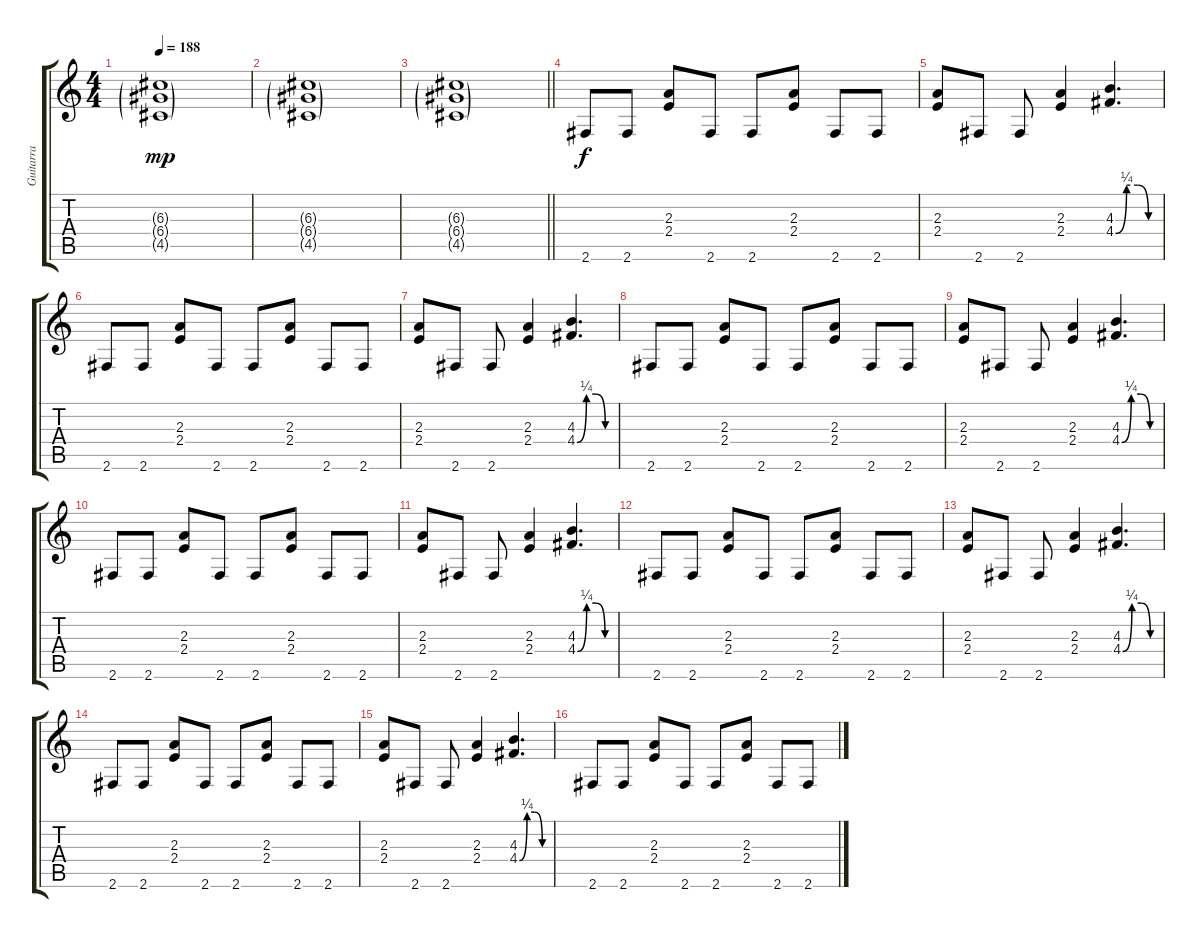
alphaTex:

\track ("Guitarra" "Guitarra") {instrument distortionguitar}
\staff {score tabs}
\tuning (E4 B3 G3 D3 A2 E2) {hide}
\ts (4 4)
\tempo 188
\clef g2
\ks c
(6.3{g} 6.4{g} 4.5{g}).1{dy mp} |
(6.3{g} 6.4{g} 4.5{g}).1 |
\barLineRight lightlight
(6.3{g} 6.4{g} 4.5{g}).1 |
2.6.8{dy f} 2.6.8 (2.3 2.4).8 2.6.8 2.6.8 (2.3 2.4).8 2.6.8 2.6.8 |
(2.3 2.4).8 2.6.8 2.6.8 (2.3 2.4).4 (4.3 4.4{be (custom 0 0 15 1 30 1 45 0 60 0)}).4{d} |
2.6.8 2.6.8 (2.3 2.4).8 2.6.8 2.6.8 (2.3 2.4).8 2.6.8 2.6.8 |
(2.3 2.4).8 2.6.8 2.6.8 (2.3 2.4).4 (4.3 4.4{be (custom 0 0 15 1 30 1 45 0 60 0)}).4{d} |
2.6.8 2.6.8 (2.3 2.4).8 2.6.8 2.6.8 (2.3 2.4).8 2.6.8 2.6.8 |
(2.3 2.4).8 2.6.8 2.6.8 (2.3 2.4).4 (4.3 4.4{be (custom 0 0 15 1 30 1 45 0 60 0)}).4{d} |
2.6.8 2.6.8 (2.3 2.4).8 2.6.8 2.6.8 (2.3 2.4).8 2.6.8 2.6.8 |
(2.3 2.4).8 2.6.8 2.6.8 (2.3 2.4).4 (4.3 4.4{be (custom 0 0 15 1 30 1 45 0 60 0)}).4{d} |
2.6.8 2.6.8 (2.3 2.4).8 2.6.8 2.6.8 (2.3 2.4).8 2.6.8 2.6.8 |
(2.3 2.4).8 2.6.8 2.6.8 (2.3 2.4).4 (4.3 4.4{be (custom 0 0 15 1 30 1 45 0 60 0)}).4{d} |
2.6.8 2.6.8 (2.3 2.4).8 2.6.8 2.6.8 (2.3 2.4).8 2.6.8 2.6.8 |
(2.3 2.4).8 2.6.8 2.6.8 (2.3 2.4).4 (4.3 4.4{be (custom 0 0 15 1 30 1 45 0 60 0)}).4{d} |
2.6.8 2.6.8 (2.3 2.4).8 2.6.8 2.6.8 (2.3 2.4).8 2.6.8 2.6.8
